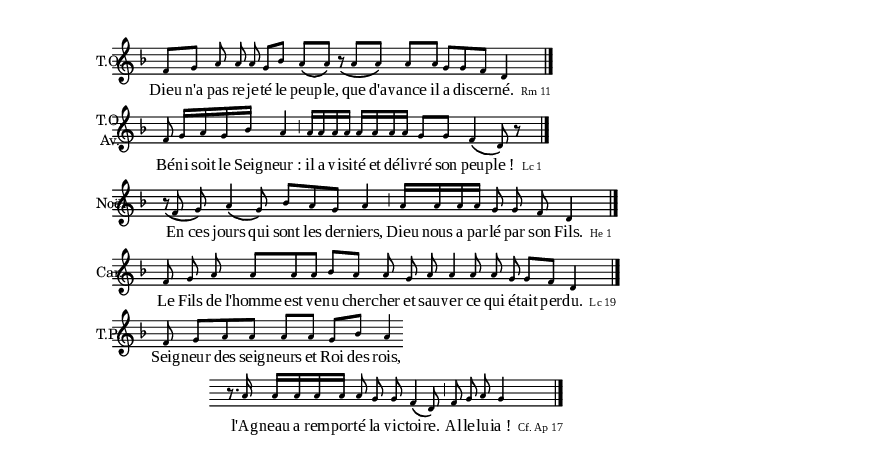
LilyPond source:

\version "2.10.0"
\include "definitions.ly"

%\markup { psaume 59}



\relative f' { 
	\new Staff {
		\cadenzaOn
		\key f \major
		\set Staff.instrumentName = \markup{ \center-align { T.O. } }
		f8[ g]
		\times 2/3 { a a a }
		g[ bes]
		a[\( a\)]  \times 2/3 { r8_\( a[ a]\) }
		a[ a]
\times 2/3 { g[ g f]}
		
		d4
		 
		
		\endBar
	}
	\addlyrics {
		Dieu n'a pas re -- je -- té le peu -- ple, que d'a -- vance il a dis -- cer -- né.
		\markup { \citation #"Rm 11" }
	}
}
\relative f' { 
	\new Staff {
		\cadenzaOn
		\key f \major
		\set Staff.instrumentName = \markup{ \center-align { T.O. Av. } }
		f8  g16[ a g bes] a4 \cesure
		\times 2/5 {a16[ a a a]}
		a16[ a a a]
		g8[ g]
		f4\( d8\) r8
		\endBar
	}
	\addlyrics {
		Bé -- ni soit le Seig -- "neur :"  il a vi -- si -- té et dé -- li -- vré son peu -- "ple !"
		\markup { \citation #"Lc 1" }
	}
}


\relative f' { 
	\new Staff {
		\cadenzaOn
		\key f \major
		\set Staff.instrumentName = \markup{ \center-align { Noël } }
		\times 2/3 { r8_\( f g\)}
		\times 2/3 { a4\( g8\)}
		\times 2/3 { bes[ a g]}
		a4
		\cesure
		a16[ a a a]
		\times 2/3 { g8 g f}
		d4
		\endBar
	}
	\addlyrics {
		En ces jours qui sont les der -- niers, Dieu nous a par -- lé par son Fils.
		\markup { \citation #"He 1" }
	}
}
\relative f' { 
	\new Staff {
		\cadenzaOn
		\key f \major
		\set Staff.instrumentName = \markup{ \center-align { Car. } }
		\times 2/3 { f8 g a}
		\times 2/3 { a[ a a]}
		bes[ a]
		\times 2/3 { a g a}
		a4
		\times 2/3 { a8 a g}
		g[ f]
		d4
		\endBar
	}
	\addlyrics {
		Le Fils de l'homme est ve -- nu cher -- cher et sau -- ver ce qui é -- tait per -- du.
		\markup { \citation #"Lc 19" }
	}
}

\relative f' { 
	\new Staff {
		\cadenzaOn
		\key f \major
		\set Staff.instrumentName = \markup{ \center-align { T.P. } }
		f8
		\times 2/3 { g8[ a a] }
		a[ a]
		g[ bes]
		a4 \indentLine
		\pespace
		r8. a16
		a[ a a a]
		\times 2/3 { a8 g g}
		f4\( d8\) \cesure
		\times 2/3 { f8 g a}
		g4
		\endBar
	}
	\addlyrics {
		Seig -- neur des seig -- neurs et Roi des rois, l'Ag -- neau a rem -- por -- té la vic -- toi -- re. Al -- le -- lu -- "ia !"
		\markup { \citation #"Cf. Ap 17" }
	}
}
